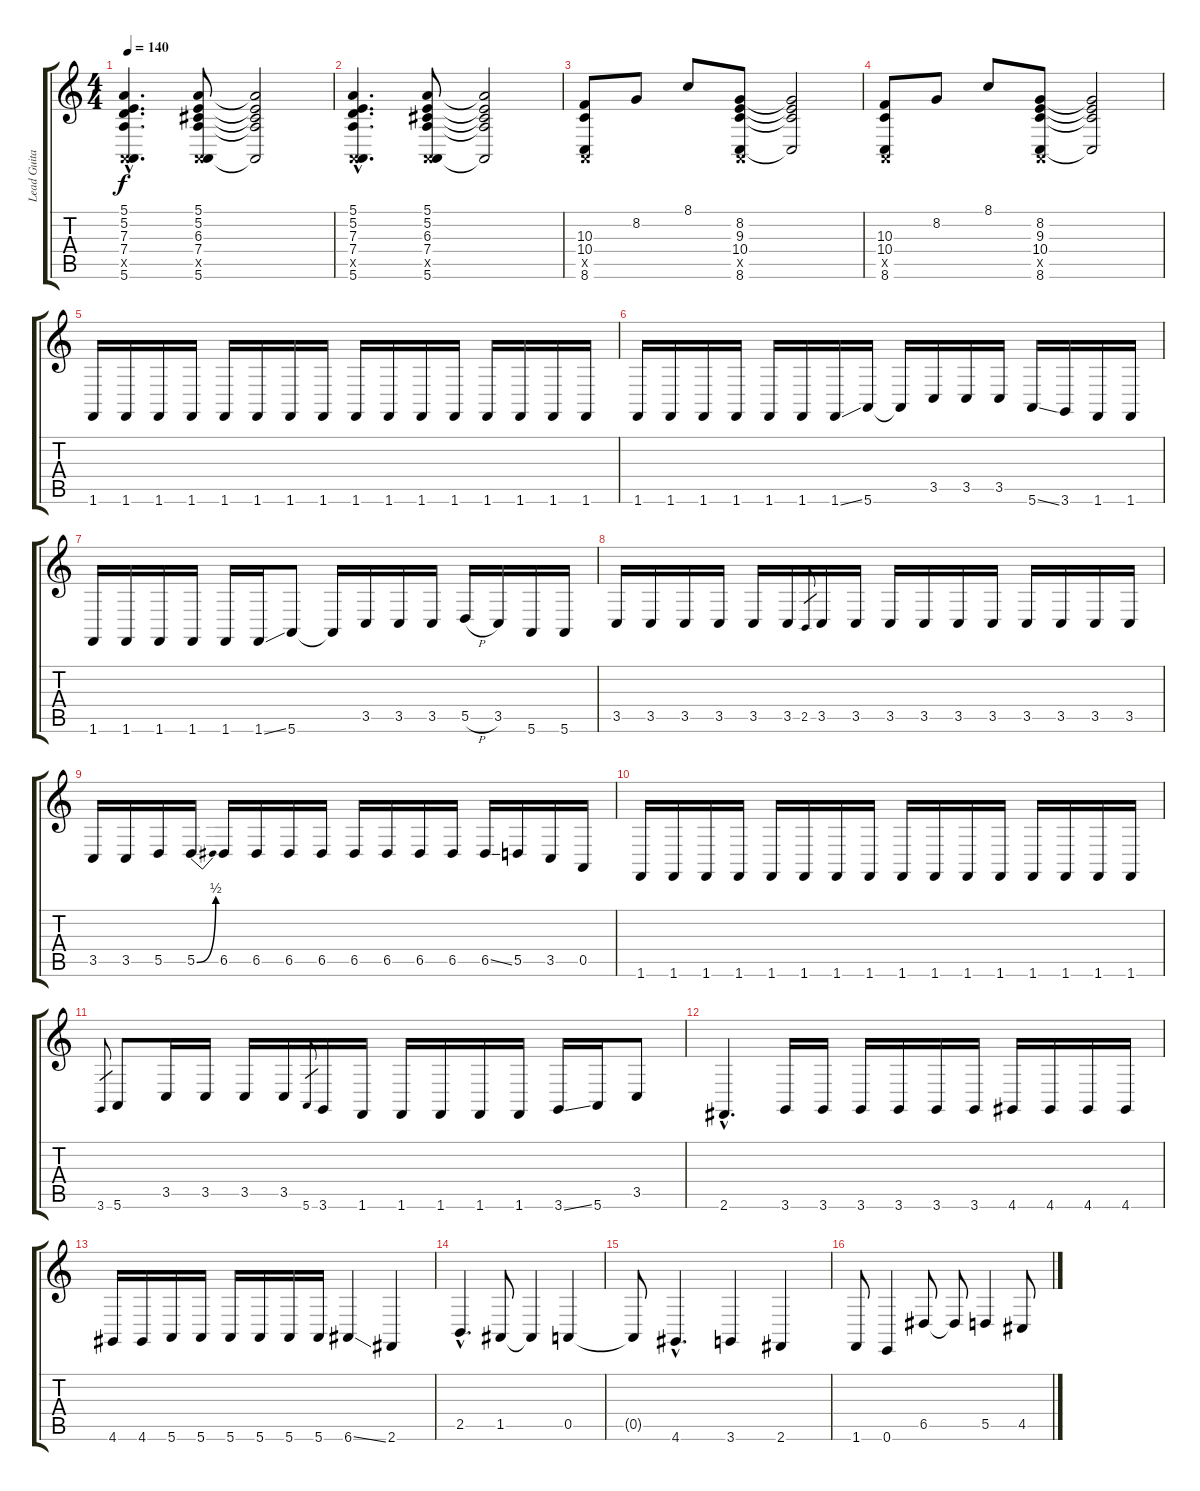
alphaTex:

\track ("Lead Guitar" "Lead Guita") {instrument lead2sawtooth}
\staff {score tabs}
\tuning (E4 B3 G3 D3 A2 E2) {hide}
\ts (4 4)
\tempo 140
\clef g2
\ks c
(5.1{hac} 5.2{hac} 7.3{hac} 7.4{hac} 0.5{hac x} 5.6{hac}).4{d dy f} (5.1 5.2 6.3 7.4 0.5{x} 5.6).8 (5.1{t} 5.2{t} 6.3{t} 7.4{t} 5.6{t}).2 |
(5.1{hac} 5.2{hac} 7.3{hac} 7.4{hac} 0.5{hac x} 5.6{hac}).4{d} (5.1 5.2 6.3 7.4 0.5{x} 5.6).8 (5.1{t} 5.2{t} 6.3{t} 7.4{t} 5.6{t}).2 |
(10.3 10.4 0.5{x} 8.6).8 8.2.8 8.1.8 (8.2 9.3 10.4 0.5{x} 8.6).8 (8.2{t} 9.3{t} 10.4{t} 8.6{t}).2 |
(10.3 10.4 0.5{x} 8.6).8 8.2.8 8.1.8 (8.2 9.3 10.4 0.5{x} 8.6).8 (8.2{t} 9.3{t} 10.4{t} 8.6{t}).2 |
1.6.16{volume 16} 1.6.16 1.6.16 1.6.16 1.6.16 1.6.16 1.6.16 1.6.16 1.6.16 1.6.16 1.6.16 1.6.16 1.6.16 1.6.16 1.6.16 1.6.16 |
1.6.16 1.6.16 1.6.16 1.6.16 1.6.16 1.6.16 1.6{ss}.16 5.6.16 5.6{t}.16 3.5.16 3.5.16 3.5.16 5.6{ss}.16 3.6.16 1.6.16 1.6.16 |
1.6.16 1.6.16 1.6.16 1.6.16 1.6.16 1.6{ss}.16 5.6.8 5.6{t}.16 3.5.16 3.5.16 3.5.16 5.5{h}.16 3.5.16 5.6.16 5.6.16 |
3.5.16 3.5.16 3.5.16 3.5.16 3.5.16 3.5.16 2.5.8{gr} 3.5.16 3.5.16 3.5.16 3.5.16 3.5.16 3.5.16 3.5.16 3.5.16 3.5.16 3.5.16 |
3.5.16 3.5.16 5.5.16 5.5{be (bend 0 0 60 2)}.16 6.5.16 6.5.16 6.5.16 6.5.16 6.5.16 6.5.16 6.5.16 6.5.16 6.5{ss}.16 5.5.16 3.5.16 0.5.16 |
1.6.16 1.6.16 1.6.16 1.6.16 1.6.16 1.6.16 1.6.16 1.6.16 1.6.16 1.6.16 1.6.16 1.6.16 1.6.16 1.6.16 1.6.16 1.6.16 |
3.6.8{gr} 5.6.8 3.5.16 3.5.16 3.5.16 3.5.16 5.6.8{gr} 3.6.16 1.6.16 1.6.16 1.6.16 1.6.16 1.6.16 3.6{ss}.16 5.6.16 3.5.8 |
2.6{hac}.4{d} 3.6.16 3.6.16 3.6.16 3.6.16 3.6.16 3.6.16 4.6.16 4.6.16 4.6.16 4.6.16 |
4.6.16 4.6.16 5.6.16 5.6.16 5.6.16 5.6.16 5.6.16 5.6.16 6.6{ss}.4 2.6.4 |
2.5{hac}.4{d} 1.5.8 1.5{t}.4 0.5.4 |
0.5{t}.8 4.6{hac}.4{d} 3.6.4 2.6.4 |
1.6.8 0.6.4 6.5.8 6.5{t}.8 5.5.4 4.5.8
